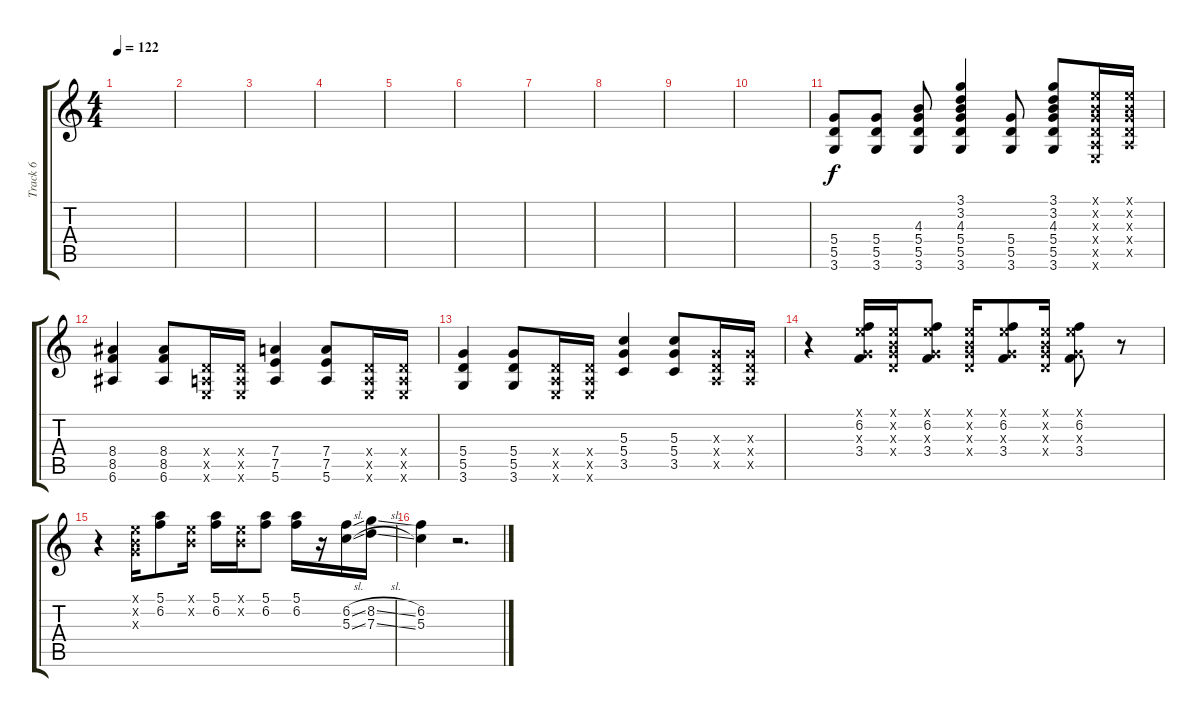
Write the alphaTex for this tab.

\track ("Track 6" "Track 6") {instrument distortionguitar}
\staff {score tabs}
\tuning (E4 B3 G3 D3 A2 E2) {hide}
\ts (4 4)
\tempo 122
\clef g2
\ks c
|
|
|
|
|
|
|
|
|
|
(5.4 5.5 3.6).8 (5.4 5.5 3.6).8 (4.3 5.4 5.5 3.6).8 (3.1 3.2 4.3 5.4 5.5 3.6).4 (5.4 5.5 3.6).8 (3.1 3.2 4.3 5.4 5.5 3.6).8 (0.1{x} 0.2{x} 0.3{x} 0.4{x} 0.5{x} 0.6{x}).16 (0.1{x} 0.2{x} 0.3{x} 0.4{x} 0.5{x}).16 |
(8.4 8.5 6.6).4 (8.4 8.5 6.6).8 (0.4{x} 0.5{x} 0.6{x}).16 (0.4{x} 0.5{x} 0.6{x}).16 (7.4 7.5 5.6).4 (7.4 7.5 5.6).8 (0.4{x} 0.5{x} 0.6{x}).16 (0.4{x} 0.5{x} 0.6{x}).16 |
(5.4 5.5 3.6).4 (5.4 5.5 3.6).8 (0.4{x} 0.5{x} 0.6{x}).16 (0.4{x} 0.5{x} 0.6{x}).16 (5.3 5.4 3.5).4 (5.3 5.4 3.5).8 (0.3{x} 0.4{x} 0.5{x}).16 (0.3{x} 0.4{x} 0.5{x}).16 |
r.4 (0.1{x} 6.2 0.3{x} 3.4).16 (0.1{x} 0.2{x} 0.3{x} 0.4{x}).16 (0.1{x} 6.2 0.3{x} 3.4).8 (0.1{x} 0.2{x} 0.3{x} 0.4{x}).16 (0.1{x} 6.2 0.3{x} 3.4).8 (0.1{x} 0.2{x} 0.3{x} 0.4{x}).16 (0.1{x} 6.2 0.3{x} 3.4).8 r.8 |
r.4 (0.1{x} 0.2{x} 0.3{x}).16 (5.1 6.2).8 (0.1{x} 0.2{x}).16 (5.1 6.2).16 (0.1{x} 0.2{x}).16 (5.1 6.2).8 (5.1 6.2).16 r.16 (6.2{sl} 5.3{sl}).16 (8.2{sl} 7.3{sl}).16 |
(6.2 5.3).4 r.2{d}
